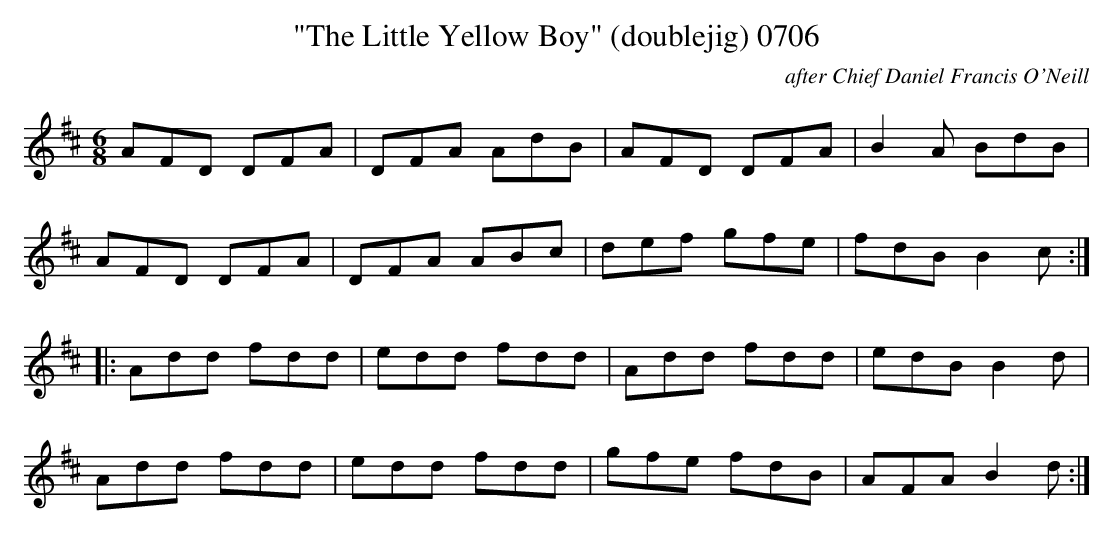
X:1
T:"The Little Yellow Boy" (doublejig) 0706
C:after Chief Daniel Francis O'Neill
BRENNAN June 2003 (HTTP://WWW.SOSYOURMOM.COM)
M:6/8
L:1/8
K:D
AFD DFA|DFA AdB|AFD DFA|B2A BdB|
AFD DFA|DFA ABc|def gfe|fdB B2c:|
|:Add fdd|edd fdd|Add fdd|edB B2d|
Add fdd|edd fdd|gfe fdB|AFA B2d:|
